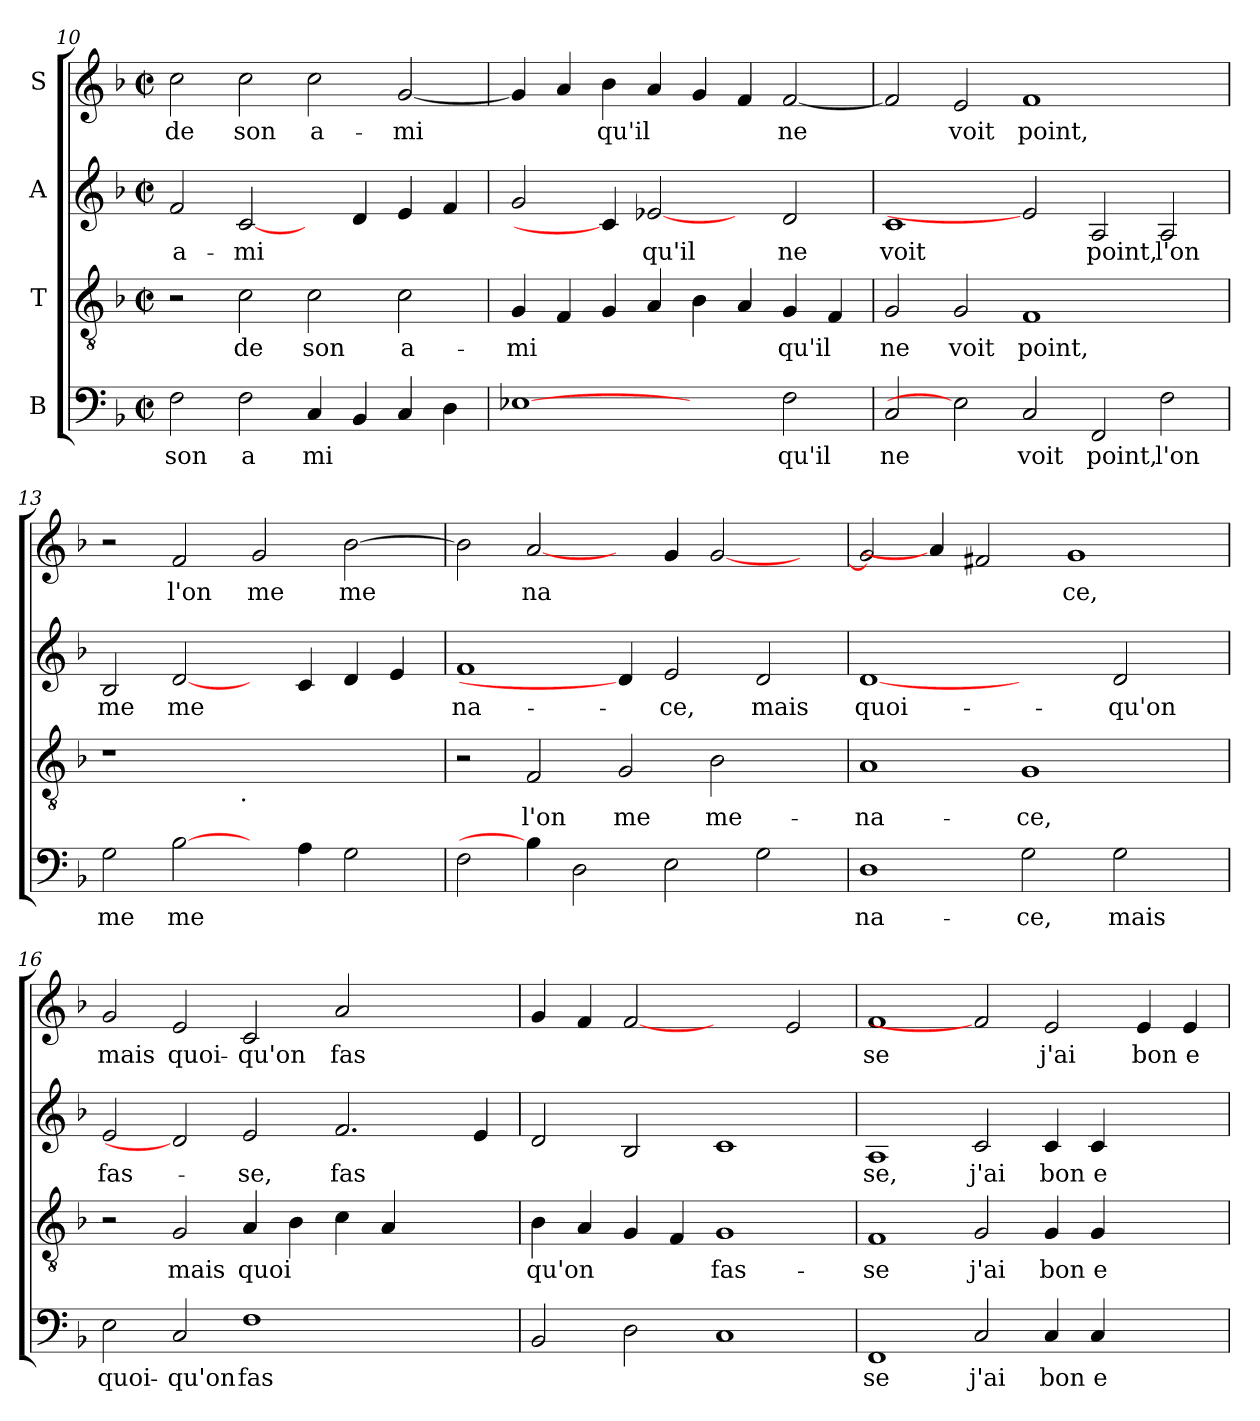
**kern	**text	**kern	**text	**kern	**text	**kern	**text
*part4	*part4	*part3	*part3	*part2	*part2	*part1	*part1
*staff4	*staff4	*staff3	*staff3	*staff2	*staff2	*staff1	*staff1
*I"B	*	*I"T	*	*I"A	*	*I"S	*
*clefF4	*	*clefGv2	*	*clefG2	*	*clefG2	*
*k[b-]	*	*k[b-]	*	*k[b-]	*	*k[b-]	*
*F:	*	*F:	*	*F:	*	*F:	*
*M2/2	*	*M2/2	*	*M2/2	*	*M2/2	*
*met(c|)	*	*met(c|)	*	*met(c|)	*	*met(c|)	*
=10	=10	=10	=10	=10	=10	=10	=10
!	!LO:LY:b:cj	!	!	!	!LO:LY:b:cj	!	!LO:LY:b:cj
2F\	son	2r	.	2f/	a-	2cc\	de
!	!LO:LY:b:cj	!	!LO:LY:b:cj	!	!LO:LY:b:cj	!	!LO:LY:b:cj
2F\	a	2c\	de	[2c/	-mi	2cc\	son
!	!LO:LY:b:cj	!	!LO:LY:b:cj	!	!	!	!LO:LY:b:cj
4C/	mi	2c\	son	4ryy	.	2cc\	a-
!	!LO:LY:b:cj	!	!	!	!LO:LY:b:cj	!	!
4BB-/	.	.	.	4d/	.	.	.
!	!LO:LY:b:cj	!	!LO:LY:b:cj	!	!LO:LY:b:cj	!	!LO:LY:b:cj
4C/	.	2c\	a-	4e/	.	[<2g/	-mi
!	!LO:LY:b:cj	!	!	!	!LO:LY:b:cj	!	!
4D\	.	.	.	4f/	.	.	.
=11	=11	=11	=11	=11	=11	=11	=11
!	!LO:LY:b:cj	!	!LO:LY:b:cj	!	!LO:LY:b:cj	!	!LO:LY:b:cj
[1E-X	.	4G/	-mi	2g/	.	4g/]	.
!	!	!	!LO:LY:b:cj	!	!	!	!LO:LY:b:cj
.	.	4F/	.	.	.	4a/	.
!	!	!	!LO:LY:b:cj	!	!	!	!LO:LY:b:cj
.	.	4G/	.	4c/]	.	4b-\	qu'il
!	!	!	!LO:LY:b:cj	!	!LO:LY:b:cj	!	!LO:LY:b:cj
.	.	4A/	.	[2e-X	qu'il	4a/	.
!	!	!	!LO:LY:b:cj	!	!	!	!LO:LY:b:cj
2ryy	.	4B-\	.	.	.	4g/	.
!	!	!	!LO:LY:b:cj	!	!	!	!LO:LY:b:cj
.	.	4A/	.	4ryy	.	4f/	.
!	!LO:LY:b:cj	!	!LO:LY:b:cj	!	!LO:LY:b:cj	!	!LO:LY:b:cj
2F\	qu'il	4G/	qu'il	2d/	ne	[<2f/	ne
!	!	!	!LO:LY:b:cj	!	!	!	!
.	.	4F/	.	.	.	.	.
!!LO:PB:g=z
=12	=12	=12	=12	=12	=12	=12	=12
!	!LO:LY:b:cj	!	!LO:LY:b:cj	!	!LO:LY:b:cj	!	!LO:LY:b:cj
2C/	ne	2G/	ne	1c	voit	2f/]	.
!	!	!	!LO:LY:b:cj	!	!	!	!LO:LY:b:cj
2E-]	.	2G/	voit	.	.	2e/	voit
!	!LO:LY:b:cj	!	!LO:LY:b:cj	!	!	!	!LO:LY:b:cj
2C/	voit	1F	point,	2e-]	.	1f	point,
!	!LO:LY:b:cj	!	!	!	!LO:LY:b:cj	!	!
2FF/	point,	.	.	2A/	point,	.	.
!	!LO:LY:b:cj	!	!	!	!LO:LY:b:cj	!	!
2F\	l'on	2ryy	.	2A/	l'on	2ryy	.
=13	=13	=13	=13	=13	=13	=13	=13
!	!LO:LY:b:cj	!	!	!	!LO:LY:b:cj	!	!
*	*	*^	*	*	*	*	*
2G\	me	1r	2ryy	.	2B-/	me	2r	.
!	!LO:LY:b:cj	!	!	!	!	!LO:LY:b:cj	!	!LO:LY:b:cj
[2B-\	me-	.	4...ryy	.	[2d/	me-	2f/	l'on
!	!	!	!LO:TX:b:t=.	!	!	!	!	!
.	.	.	1ryy	.	.	.	.	.
!	!	!	!	!	!	!	!	!LO:LY:b:cj
4ryy	.	1ryy	.	.	4ryy	.	2g/	me
!	!LO:LY:b:cj	!	!	!	!	!LO:LY:b:cj	!	!
4A\	--	.	.	.	4c/	--	.	.
!	!LO:LY:b:cj	!	!	!	!	!LO:LY:b:cj	!	!LO:LY:b:cj
2G\	--	.	.	.	4d/	--	[>2b-\	me-
!	!	!	!	!	!	!LO:LY:b:cj	!	!
.	.	.	.	.	4e/	--	.	.
.	.	.	32ryy	.	.	.	.	.
=14	=14	=14	=14	=14	=14	=14	=14	=14
!	!LO:LY:b:cj	!	!	!	!	!LO:LY:b:cj	!	!LO:LY:b:cj
*	*	*v	*v	*	*	*	*	*
2F\	--	2r	.	1f	-na-	2b-\]	--
!	!	!	!LO:LY:b:cj	!	!	!	!LO:LY:b:cj
4B-\]	.	2F/	l'on	.	.	[2a/	-na-
!	!LO:LY:b:cj	!	!	!	!	!	!
2D\	--	.	.	.	.	.	.
!	!	!	!LO:LY:b:cj	!	!	!	!
.	.	2G/	me	4d/]	.	4ryy	.
!	!LO:LY:b:cj	!	!	!	!LO:LY:b:cj	!	!LO:LY:b:cj
2E\	--	.	.	2e/	-ce,	4g/	--
!	!	!	!LO:LY:b:cj	!	!	!	!LO:LY:b:cj
.	.	2B-\	me-	.	.	[<2g/	--
!	!LO:LY:b:cj	!	!	!	!LO:LY:b:cj	!	!
2G\	--	.	.	2d/	mais	.	.
.	.	4ryy	.	.	.	4ryy	.
=15	=15	=15	=15	=15	=15	=15	=15
!	!LO:LY:b:cj	!	!LO:LY:b:cj	!	!LO:LY:b:cj	!	!LO:LY:b:cj
1D	-na-	1A	-na-	[1d	quoi-	2g/]	--
.	.	.	.	.	.	4a/]	.
!	!	!	!	!	!	!	!LO:LY:b:cj
.	.	.	.	.	.	2f#/	--
!	!LO:LY:b:cj	!	!LO:LY:b:cj	!	!	!	!
2G\	-ce,	1G	-ce,	2ryy	.	.	.
!	!	!	!	!	!	!	!LO:LY:b:cj
.	.	.	.	.	.	1g	-ce,
!	!LO:LY:b:cj	!	!	!	!LO:LY:b:cj	!	!
2G\	mais	.	.	2d/	-qu'on	.	.
4ryy	.	4ryy	.	4ryy	.	.	.
=16	=16	=16	=16	=16	=16	=16	=16
!	!LO:LY:b:cj	!	!	!	!LO:LY:b:cj	!	!LO:LY:b:cj
2E\	quoi-	2r	.	2e/	fas-	2g/	mais
!	!LO:LY:b:cj	!	!LO:LY:b:cj	!	!	!	!LO:LY:b:cj
2C/	-qu'on	2G/	mais	2d]	.	2e/	quoi-
!	!LO:LY:b:cj	!	!LO:LY:b:cj	!	!LO:LY:b:cj	!	!LO:LY:b:cj
1F	fas-	4A/	quoi-	2e/	-se,	2c/	-qu'on
!	!	!	!LO:LY:b:cj	!	!	!	!
.	.	4B-\	--	.	.	.	.
!	!	!	!LO:LY:b:cj	!	!LO:LY:b:cj	!	!LO:LY:b:cj
.	.	4c\	--	2.f/	fas-	2a/	fas-
!	!	!	!LO:LY:b:cj	!	!	!	!
.	.	4A/	--	.	.	.	.
2ryy	.	2ryy	.	.	.	2ryy	.
!	!	!	!	!	!LO:LY:b:cj	!	!
.	.	.	.	4e/	--	.	.
!!LO:PB:g=z
=17	=17	=17	=17	=17	=17	=17	=17
!	!LO:LY:b:cj	!	!LO:LY:b:cj	!	!LO:LY:b:cj	!	!LO:LY:b:cj
2BB-/	--	4B-\	-qu'on	2d/	--	4g/	--
!	!	!	!LO:LY:b:cj	!	!	!	!LO:LY:b:cj
.	.	4A/	.	.	.	4f/	--
!	!LO:LY:b:cj	!	!LO:LY:b:cj	!	!LO:LY:b:cj	!	!LO:LY:b:cj
2D\	--	4G/	.	2B-/	--	[2f	--
!	!	!	!LO:LY:b:cj	!	!	!	!
.	.	4F/	.	.	.	.	.
!	!LO:LY:b:cj	!	!LO:LY:b:cj	!	!LO:LY:b:cj	!	!
1C	--	1G	fas-	1c	--	2ryy	.
!	!	!	!	!	!	!	!LO:LY:b:cj
.	.	.	.	.	.	2e/	--
=18	=18	=18	=18	=18	=18	=18	=18
!	!LO:LY:b:cj	!	!LO:LY:b:cj	!	!LO:LY:b:cj	!	!LO:LY:b:cj
1FF	-se	1F	-se	1A	-se,	1f	-se
!	!LO:LY:b:cj	!	!LO:LY:b:cj	!	!LO:LY:b:cj	!	!
2C/	j'ai	2G/	j'ai	2c/	j'ai	2f]	.
!	!LO:LY:b:cj	!	!LO:LY:b:cj	!	!LO:LY:b:cj	!	!LO:LY:b:cj
4C/	bon	4G/	bon	4c/	bon	2e/	j'ai
!	!LO:LY:b:cj	!	!LO:LY:b:cj	!	!LO:LY:b:cj	!	!
4C/	e	4G/	e-	4c/	e-	.	.
!	!	!	!	!	!	!	!LO:LY:b:cj
2ryy	.	2ryy	.	2ryy	.	4e/	bon
!	!	!	!	!	!	!	!LO:LY:b:cj
.	.	.	.	.	.	4e/	e-
=	=	=	=	=	=	=	=
*-	*-	*-	*-	*-	*-	*-	*-
